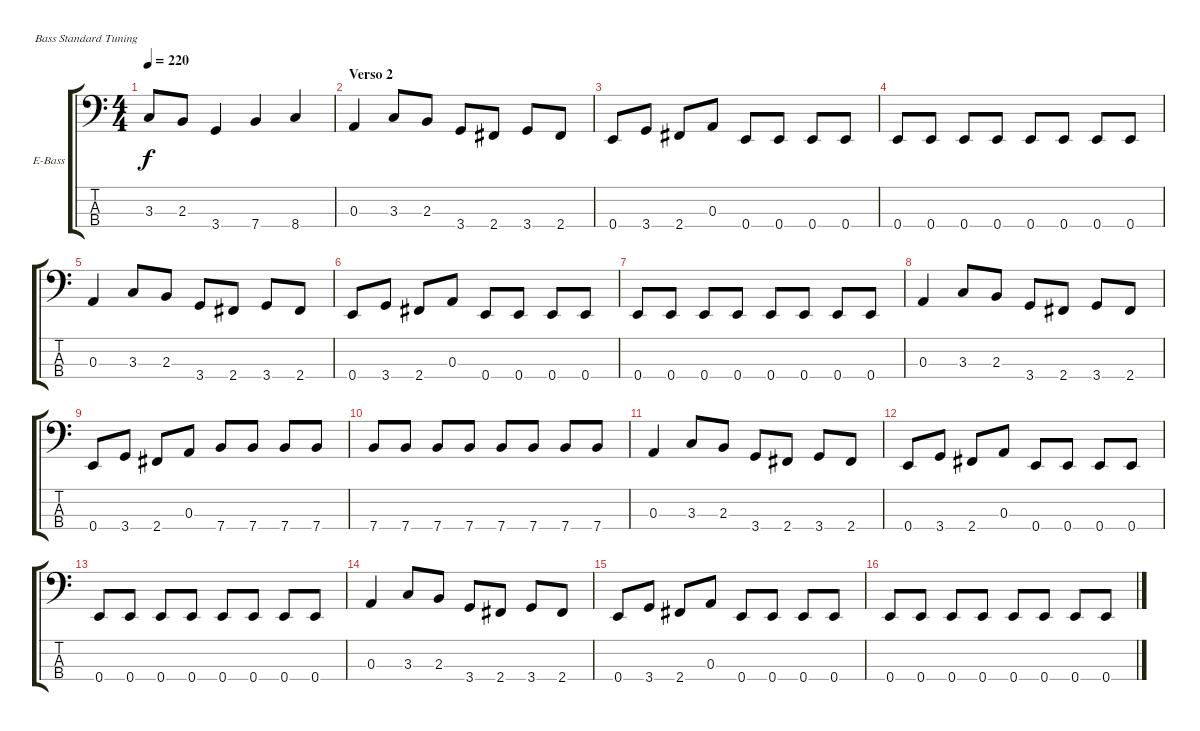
\defaultSystemsLayout 4
\bracketExtendMode groupsimilarinstruments
\firstSystemTrackNameOrientation horizontal
\otherSystemsTrackNameOrientation horizontal
\track ("Electric Bass" "E-Bass") {instrument electricbassfinger}
\staff {score tabs}
\tuning (G2 D2 A1 E1)
\ts (4 4)
\tempo 220
\clef f4
\ks c
3.3.8{dy f} 2.3.8 3.4.4 7.4.4 8.4.4 |
\section ("" "Verso 2")
0.3.4 3.3.8 2.3.8 3.4.8 2.4.8 3.4.8 2.4.8 |
0.4.8 3.4.8 2.4.8 0.3.8 0.4.8 0.4.8 0.4.8 0.4.8 |
0.4.8 0.4.8 0.4.8 0.4.8 0.4.8 0.4.8 0.4.8 0.4.8 |
0.3.4 3.3.8 2.3.8 3.4.8 2.4.8 3.4.8 2.4.8 |
0.4.8 3.4.8 2.4.8 0.3.8 0.4.8 0.4.8 0.4.8 0.4.8 |
0.4.8 0.4.8 0.4.8 0.4.8 0.4.8 0.4.8 0.4.8 0.4.8 |
0.3.4 3.3.8 2.3.8 3.4.8 2.4.8 3.4.8 2.4.8 |
0.4.8 3.4.8 2.4.8 0.3.8 7.4.8 7.4.8 7.4.8 7.4.8 |
7.4.8 7.4.8 7.4.8 7.4.8 7.4.8 7.4.8 7.4.8 7.4.8 |
0.3.4 3.3.8 2.3.8 3.4.8 2.4.8 3.4.8 2.4.8 |
0.4.8 3.4.8 2.4.8 0.3.8 0.4.8 0.4.8 0.4.8 0.4.8 |
0.4.8 0.4.8 0.4.8 0.4.8 0.4.8 0.4.8 0.4.8 0.4.8 |
0.3.4 3.3.8 2.3.8 3.4.8 2.4.8 3.4.8 2.4.8 |
0.4.8 3.4.8 2.4.8 0.3.8 0.4.8 0.4.8 0.4.8 0.4.8 |
0.4.8 0.4.8 0.4.8 0.4.8 0.4.8 0.4.8 0.4.8 0.4.8
